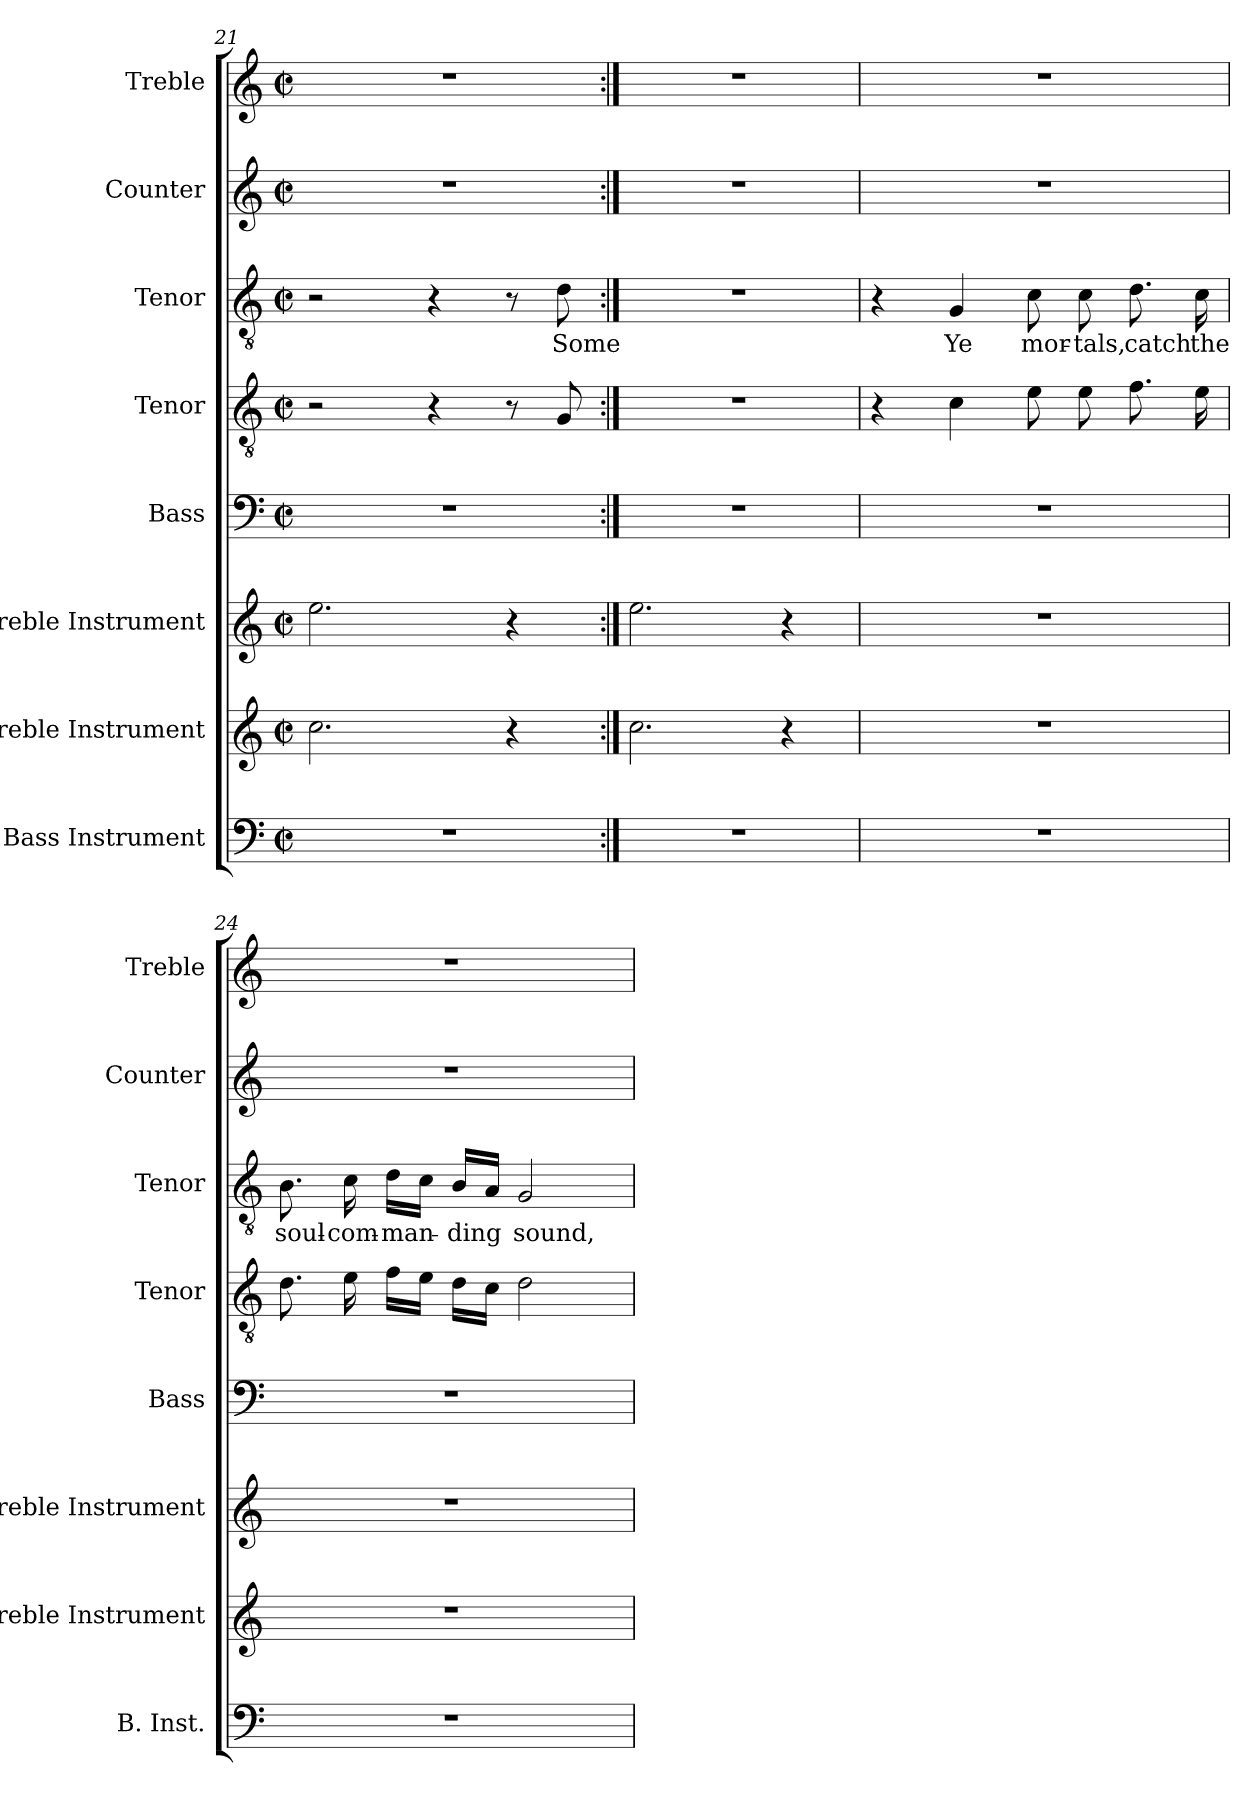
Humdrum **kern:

**kern	**kern	**kern	**kern	**kern	**kern	**text	**kern	**kern
*part8	*part7	*part6	*part5	*part4	*part3	*part3	*part2	*part1
*staff8	*staff7	*staff6	*staff5	*staff4	*staff3	*staff3	*staff2	*staff1
*I"Bass Instrument	*I"Treble Instrument	*I"Treble Instrument	*I"Bass	*I"Tenor	*I"Tenor	*	*I"Counter	*I"Treble
*I'B. Inst.	*I'Treble Instrument	*I'Treble Instrument	*I'Bass	*I'Tenor	*I'Tenor	*	*I'Counter	*I'Treble
*clefF4	*clefG2	*clefG2	*clefF4	*clefGv2	*clefGv2	*	*clefG2	*clefG2
*k[]	*k[]	*k[]	*k[]	*k[]	*k[]	*	*k[]	*k[]
*M2/2	*M2/2	*M2/2	*M2/2	*M2/2	*M2/2	*	*M2/2	*M2/2
*met(c|)	*met(c|)	*met(c|)	*met(c|)	*met(c|)	*met(c|)	*	*met(c|)	*met(c|)
=21	=21	=21	=21	=21	=21	=21	=21	=21
1r	2.cc\	2.ee\	1r	2r	2r	.	1r	1r
.	.	.	.	4r	4r	.	.	.
.	4r	4r	.	8r	8r	.	.	.
.	.	.	.	8G/	8d\	Some	.	.
=22:|!	=22:|!	=22:|!	=22:|!	=22:|!	=22:|!	=22:|!	=22:|!	=22:|!
1r	2.cc\	2.ee\	1r	1r	1r	.	1r	1r
.	4r	4r	.	.	.	.	.	.
!!LO:LB:g=z
=23	=23	=23	=23	=23	=23	=23	=23	=23
1r	1r	1r	1r	4r	4r	.	1r	1r
.	.	.	.	4c\	4G/	Ye	.	.
.	.	.	.	8e\	8c\	mor-	.	.
.	.	.	.	8e\	8c\	-tals,	.	.
.	.	.	.	8.f\	8.d\	catch	.	.
.	.	.	.	16e\	16c\	the	.	.
=24	=24	=24	=24	=24	=24	=24	=24	=24
1r	1r	1r	1r	8.d\	8.B\	soul-	1r	1r
.	.	.	.	16e\	16c\	-com-	.	.
.	.	.	.	16f\LL	16d\LL	-man-	.	.
.	.	.	.	16e\JJ	16c\JJ	.	.	.
.	.	.	.	16d\LL	16B/LL	-ding	.	.
.	.	.	.	16c\JJ	16A/JJ	.	.	.
.	.	.	.	2d\	2G/	sound,	.	.
=	=	=	=	=	=	=	=	=
*-	*-	*-	*-	*-	*-	*-	*-	*-
